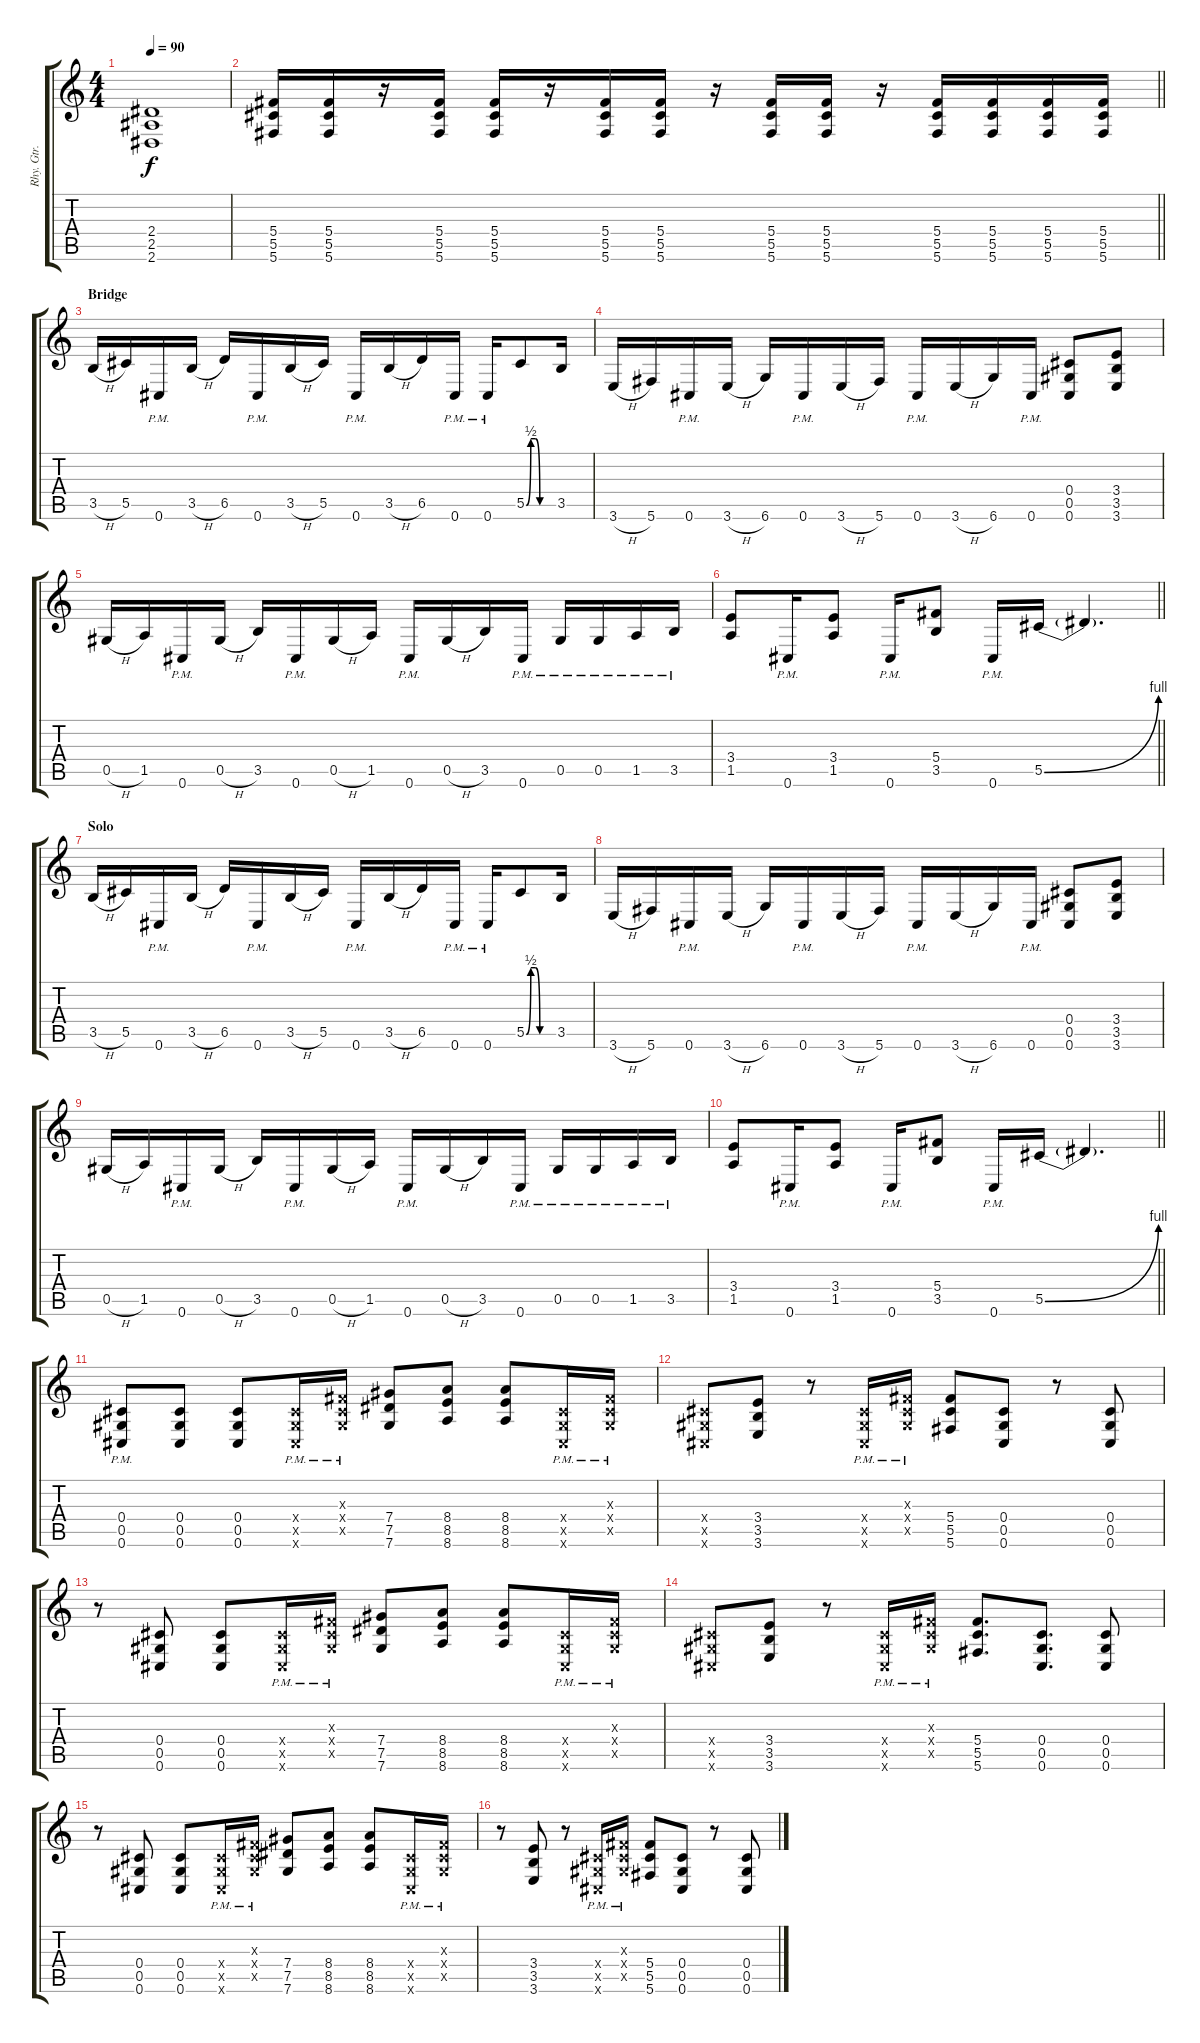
\track ("Rhy. Gtr. 1" "Rhy. Gtr. ") {instrument distortionguitar}
\staff {score tabs}
\tuning (Eb4 Bb3 Gb3 Db3 Ab2 Db2) {hide}
\ts (4 4)
\tempo 90
\clef g2
\ks c
(2.4 2.5 2.6).1{dy f} |
\barLineRight lightlight
(5.4 5.5 5.6).16 (5.4 5.5 5.6).16 r.16 (5.4 5.5 5.6).16 (5.4 5.5 5.6).16 r.16 (5.4 5.5 5.6).16 (5.4 5.5 5.6).16 r.16 (5.4 5.5 5.6).16 (5.4 5.5 5.6).16 r.16 (5.4 5.5 5.6).16 (5.4 5.5 5.6).16 (5.4 5.5 5.6).16 (5.4 5.5 5.6).16 |
\section ("" "Bridge")
3.5{h}.16 5.5.16 0.6{pm}.16 3.5{h}.16 6.5.16 0.6{pm}.16 3.5{h}.16 5.5.16 0.6{pm}.16 3.5{h}.16 6.5.16 0.6{pm}.16 0.6{pm}.16 5.5{be (custom 0 0 10 2 20 2 30 0 60 0)}.8 3.5.16 |
3.6{h}.16 5.6.16 0.6{pm}.16 3.6{h}.16 6.6.16 0.6{pm}.16 3.6{h}.16 5.6.16 0.6{pm}.16 3.6{h}.16 6.6.16 0.6{pm}.16 (0.4 0.5 0.6).8 (3.4 3.5 3.6).8 |
0.5{h}.16 1.5.16 0.6{pm}.16 0.5{h}.16 3.5.16 0.6{pm}.16 0.5{h}.16 1.5.16 0.6{pm}.16 0.5{h}.16 3.5.16 0.6{pm}.16 0.5{pm}.16 0.5{pm}.16 1.5{pm}.16 3.5{pm}.16 |
\barLineRight lightlight
(3.4 1.5).8 0.6{pm}.16 (3.4 1.5).8 0.6{pm}.16 (5.4 3.5).8 0.6{pm}.16 5.5{be (bend 0 0 60 4)}.16 5.5{t}.4{d} |
\section ("" "Solo")
3.5{h}.16 5.5.16 0.6{pm}.16 3.5{h}.16 6.5.16 0.6{pm}.16 3.5{h}.16 5.5.16 0.6{pm}.16 3.5{h}.16 6.5.16 0.6{pm}.16 0.6{pm}.16 5.5{be (custom 0 0 10 2 20 2 30 0 60 0)}.8 3.5.16 |
3.6{h}.16 5.6.16 0.6{pm}.16 3.6{h}.16 6.6.16 0.6{pm}.16 3.6{h}.16 5.6.16 0.6{pm}.16 3.6{h}.16 6.6.16 0.6{pm}.16 (0.4 0.5 0.6).8 (3.4 3.5 3.6).8 |
0.5{h}.16 1.5.16 0.6{pm}.16 0.5{h}.16 3.5.16 0.6{pm}.16 0.5{h}.16 1.5.16 0.6{pm}.16 0.5{h}.16 3.5.16 0.6{pm}.16 0.5{pm}.16 0.5{pm}.16 1.5{pm}.16 3.5{pm}.16 |
\barLineRight lightlight
(3.4 1.5).8 0.6{pm}.16 (3.4 1.5).8 0.6{pm}.16 (5.4 3.5).8 0.6{pm}.16 5.5{be (bend 0 0 60 4)}.16 5.5{t}.4{d} |
\section ("" "")
(0.4{pm} 0.5{pm} 0.6{pm}).8 (0.4 0.5 0.6).8 (0.4 0.5 0.6).8 (0.4{x} 0.5{pm x} 0.6{pm x}).16 (0.3{x} 0.4{pm x} 0.5{pm x}).16 (7.4 7.5 7.6).8 (8.4 8.5 8.6).8 (8.4 8.5 8.6).8 (0.4{x} 0.5{pm x} 0.6{pm x}).16 (0.3{x} 0.4{pm x} 0.5{pm x}).16 |
(0.4{x} 0.5{x} 0.6{x}).8 (3.4 3.5 3.6).8 r.8 (0.4{x} 0.5{pm x} 0.6{pm x}).16 (0.3{x} 0.4{pm x} 0.5{pm x}).16 (5.4 5.5 5.6).8 (0.4 0.5 0.6).8 r.8 (0.4 0.5 0.6).8 |
r.8 (0.4 0.5 0.6).8 (0.4 0.5 0.6).8 (0.4{x} 0.5{pm x} 0.6{pm x}).16 (0.3{x} 0.4{pm x} 0.5{pm x}).16 (7.4 7.5 7.6).8 (8.4 8.5 8.6).8 (8.4 8.5 8.6).8 (0.4{x} 0.5{pm x} 0.6{pm x}).16 (0.3{x} 0.4{pm x} 0.5{pm x}).16 |
(0.4{x} 0.5{x} 0.6{x}).8 (3.4 3.5 3.6).8 r.8 (0.4{x} 0.5{pm x} 0.6{pm x}).16 (0.3{x} 0.4{pm x} 0.5{pm x}).16 (5.4 5.5 5.6).8{d} (0.4 0.5 0.6).8{d} (0.4 0.5 0.6).8 |
r.8 (0.4 0.5 0.6).8 (0.4 0.5 0.6).8 (0.4{x} 0.5{pm x} 0.6{pm x}).16 (0.3{x} 0.4{pm x} 0.5{pm x}).16 (7.4 7.5 7.6).8 (8.4 8.5 8.6).8 (8.4 8.5 8.6).8 (0.4{x} 0.5{pm x} 0.6{pm x}).16 (0.3{x} 0.4{pm x} 0.5{pm x}).16 |
r.8 (3.4 3.5 3.6).8 r.8 (0.4{x} 0.5{pm x} 0.6{pm x}).16 (0.3{x} 0.4{pm x} 0.5{pm x}).16 (5.4 5.5 5.6).8 (0.4 0.5 0.6).8 r.8 (0.4 0.5 0.6).8
